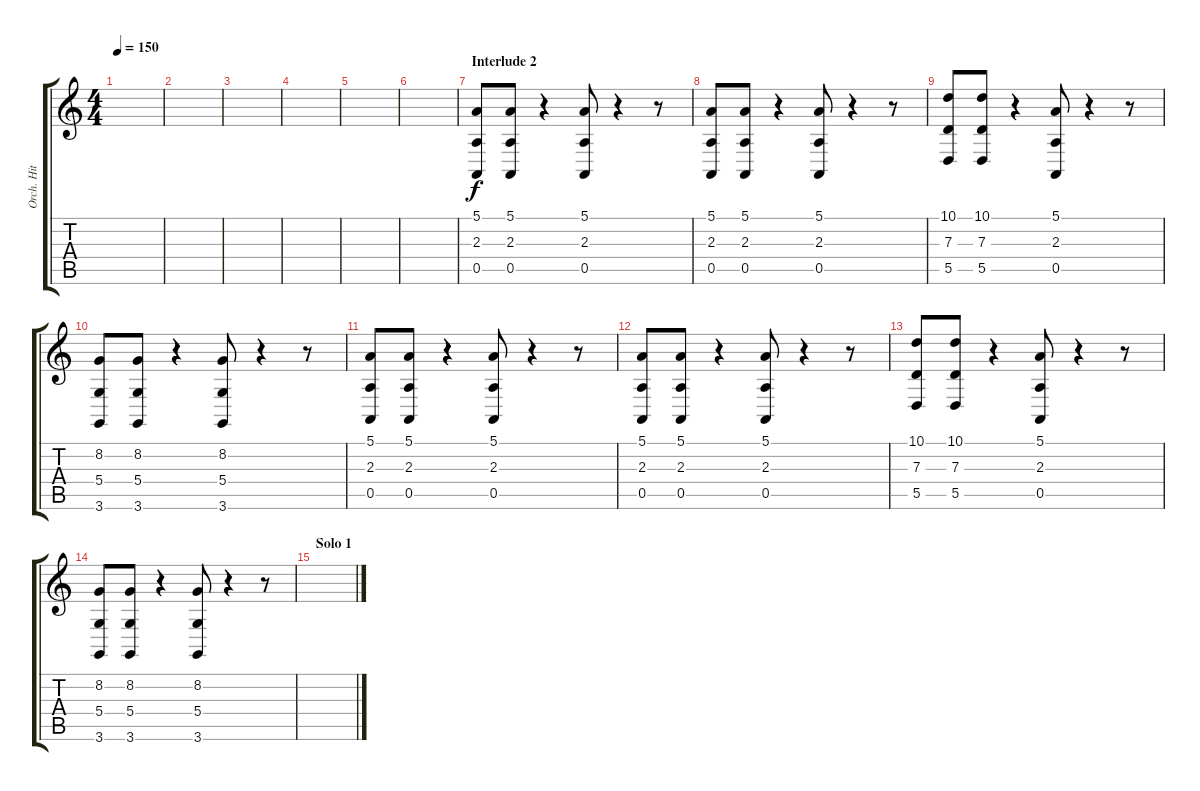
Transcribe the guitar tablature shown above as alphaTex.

\track ("Orch. Hit" "Orch. Hit") {instrument orchestrahit}
\staff {score tabs}
\tuning (E4 B3 G3 D3 A2 E2) {hide}
\ts (4 4)
\tempo 150
\clef g2
\ks c
|
|
|
|
|
|
\section ("" "Interlude 2")
(5.1 2.3 0.5).8 (5.1 2.3 0.5).8 r.4 (5.1 2.3 0.5).8 r.4 r.8 |
(5.1 2.3 0.5).8 (5.1 2.3 0.5).8 r.4 (5.1 2.3 0.5).8 r.4 r.8 |
(10.1 7.3 5.5).8 (10.1 7.3 5.5).8 r.4 (5.1 2.3 0.5).8 r.4 r.8 |
(8.2 5.4 3.6).8 (8.2 5.4 3.6).8 r.4 (8.2 5.4 3.6).8 r.4 r.8 |
(5.1 2.3 0.5).8 (5.1 2.3 0.5).8 r.4 (5.1 2.3 0.5).8 r.4 r.8 |
(5.1 2.3 0.5).8 (5.1 2.3 0.5).8 r.4 (5.1 2.3 0.5).8 r.4 r.8 |
(10.1 7.3 5.5).8 (10.1 7.3 5.5).8 r.4 (5.1 2.3 0.5).8 r.4 r.8 |
(8.2 5.4 3.6).8 (8.2 5.4 3.6).8 r.4 (8.2 5.4 3.6).8 r.4 r.8 |
\section ("" "Solo 1")
